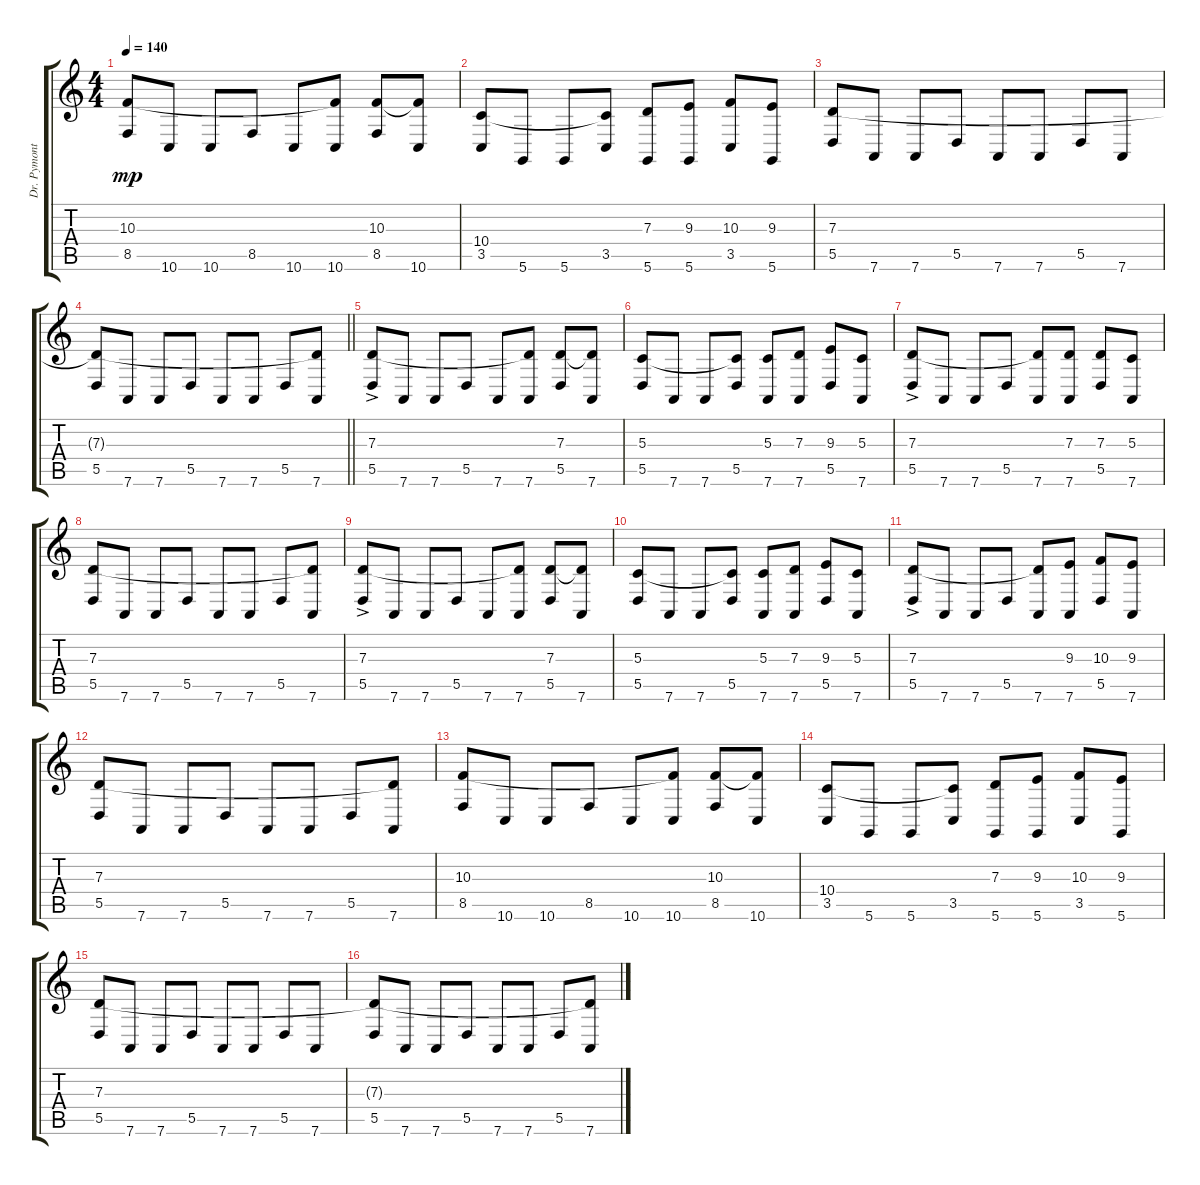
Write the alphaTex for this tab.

\track ("Dr. Pymonte" "Dr. Pymont") {instrument orchestralharp}
\staff {score tabs}
\tuning (E4 B3 G3 D3 A2 D2) {hide}
\ts (4 4)
\tempo 140
\clef g2
\ks c
(10.3 8.5).8{dy mp} 10.6.8 10.6.8 8.5.8 10.6.8 (10.3{t} 10.6).8 (10.3 8.5).8 (10.3{t} 10.6).8 |
(10.4 3.5).8 5.6.8 5.6.8 (10.4{t} 3.5).8 (7.3 5.6).8 (9.3 5.6).8 (10.3 3.5).8 (9.3 5.6).8 |
(7.3 5.5).8 7.6.8 7.6.8 5.5.8 7.6.8 7.6.8 5.5.8 7.6.8 |
\barLineRight lightlight
(7.3{t} 5.5).8 7.6.8 7.6.8 5.5.8 7.6.8 7.6.8 5.5.8 (7.3{t} 7.6).8 |
(7.3{ac} 5.5).8 7.6.8 7.6.8 5.5.8 7.6.8 (7.3{t} 7.6).8 (7.3 5.5).8 (7.3{t} 7.6).8 |
(5.3 5.5).8 7.6.8 7.6.8 (5.3{t} 5.5).8 (5.3 7.6).8 (7.3 7.6).8 (9.3 5.5).8 (5.3 7.6).8 |
(7.3{ac} 5.5).8 7.6.8 7.6.8 5.5.8 (7.3{t} 7.6).8 (7.3 7.6).8 (7.3 5.5).8 (5.3 7.6).8 |
(7.3 5.5).8 7.6.8 7.6.8 5.5.8 7.6.8 7.6.8 5.5.8 (7.3{t} 7.6).8 |
(7.3{ac} 5.5).8 7.6.8 7.6.8 5.5.8 7.6.8 (7.3{t} 7.6).8 (7.3 5.5).8 (7.3{t} 7.6).8 |
(5.3 5.5).8 7.6.8 7.6.8 (5.3{t} 5.5).8 (5.3 7.6).8 (7.3 7.6).8 (9.3 5.5).8 (5.3 7.6).8 |
(7.3{ac} 5.5).8 7.6.8 7.6.8 5.5.8 (7.3{t} 7.6).8 (9.3 7.6).8 (10.3 5.5).8 (9.3 7.6).8 |
(7.3 5.5).8 7.6.8 7.6.8 5.5.8 7.6.8 7.6.8 5.5.8 (7.3{t} 7.6).8 |
(10.3 8.5).8 10.6.8 10.6.8 8.5.8 10.6.8 (10.3{t} 10.6).8 (10.3 8.5).8 (10.3{t} 10.6).8 |
(10.4 3.5).8 5.6.8 5.6.8 (10.4{t} 3.5).8 (7.3 5.6).8 (9.3 5.6).8 (10.3 3.5).8 (9.3 5.6).8 |
(7.3 5.5).8 7.6.8 7.6.8 5.5.8 7.6.8 7.6.8 5.5.8 7.6.8 |
(7.3{t} 5.5).8 7.6.8 7.6.8 5.5.8 7.6.8 7.6.8 5.5.8 (7.3{t} 7.6).8
